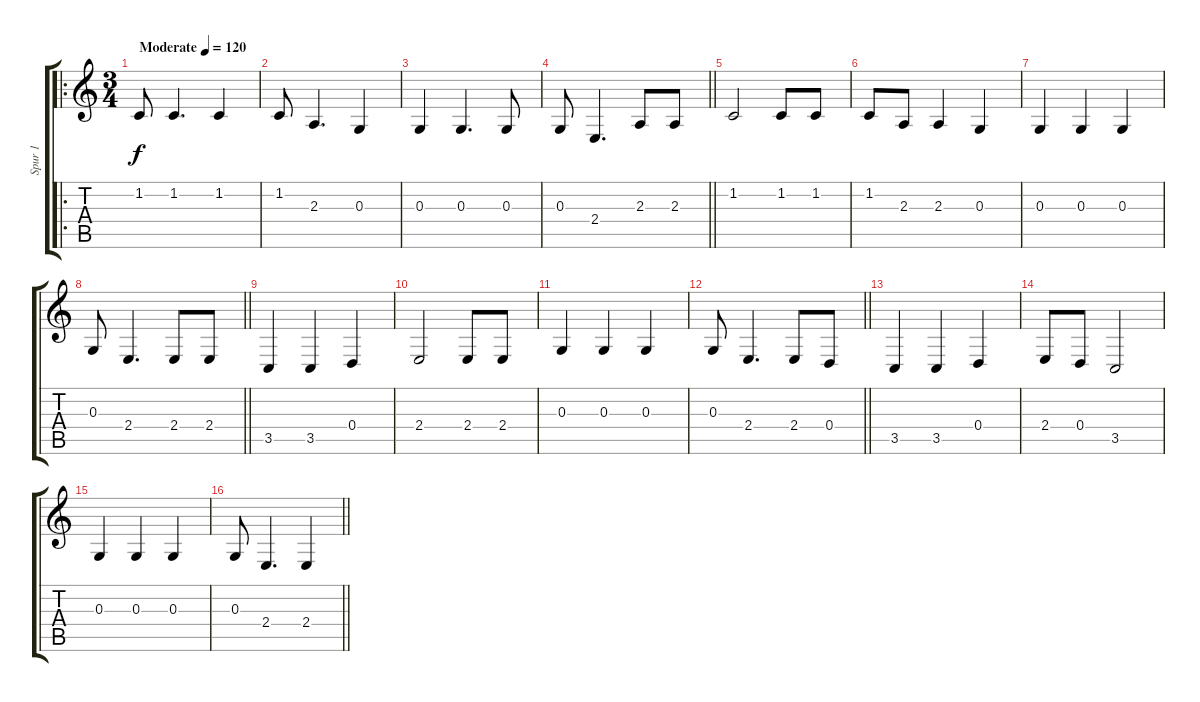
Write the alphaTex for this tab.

\track ("Spur 1" "Spur 1") {instrument clarinet}
\staff {score tabs}
\tuning (E4 B3 G3 D3 A2 E2) {hide}
\ro
\ts (3 4)
\tempo (120 "Moderate")
\clef g2
\ks c
1.2.8{dy f instrument clarinet} 1.2.4{d} 1.2.4 |
1.2.8 2.3.4{d} 0.3.4 |
0.3.4 0.3.4{d} 0.3.8 |
\barLineRight lightlight
0.3.8 2.4.4{d} 2.3.8 2.3.8 |
1.2.2 1.2.8 1.2.8 |
1.2.8 2.3.8 2.3.4 0.3.4 |
0.3.4 0.3.4 0.3.4 |
\barLineRight lightlight
0.3.8 2.4.4{d} 2.4.8 2.4.8 |
3.5.4 3.5.4 0.4.4 |
2.4.2 2.4.8 2.4.8 |
0.3.4 0.3.4 0.3.4 |
\barLineRight lightlight
0.3.8 2.4.4{d} 2.4.8 0.4.8 |
3.5.4 3.5.4 0.4.4 |
2.4.8 0.4.8 3.5.2 |
0.3.4 0.3.4 0.3.4 |
\barLineRight lightlight
0.3.8 2.4.4{d} 2.4.4
